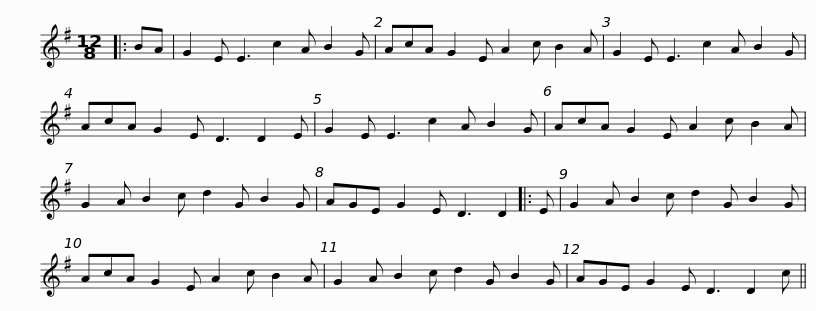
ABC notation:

X:1
L:1/8
M:12/8
I:linebreak $
K:G
V:1 treble
V:1
|: BA | G2 E E3 c2 A B2 G | AcA G2 E A2 c B2 A | G2 E E3 c2 A B2 G | AcA G2 E D3 D2 E |$ %5
 G2 E E3 c2 A B2 G | AcA G2 E A2 c B2 A | G2 A B2 c d2 G B2 G | AGE G2 E D3 D2 |: E |$ %10
 G2 A B2 c d2 G B2 G | AcA G2 E A2 c B2 A | G2 A B2 c d2 G B2 G | AGE G2 E D3 D2 c || %14
